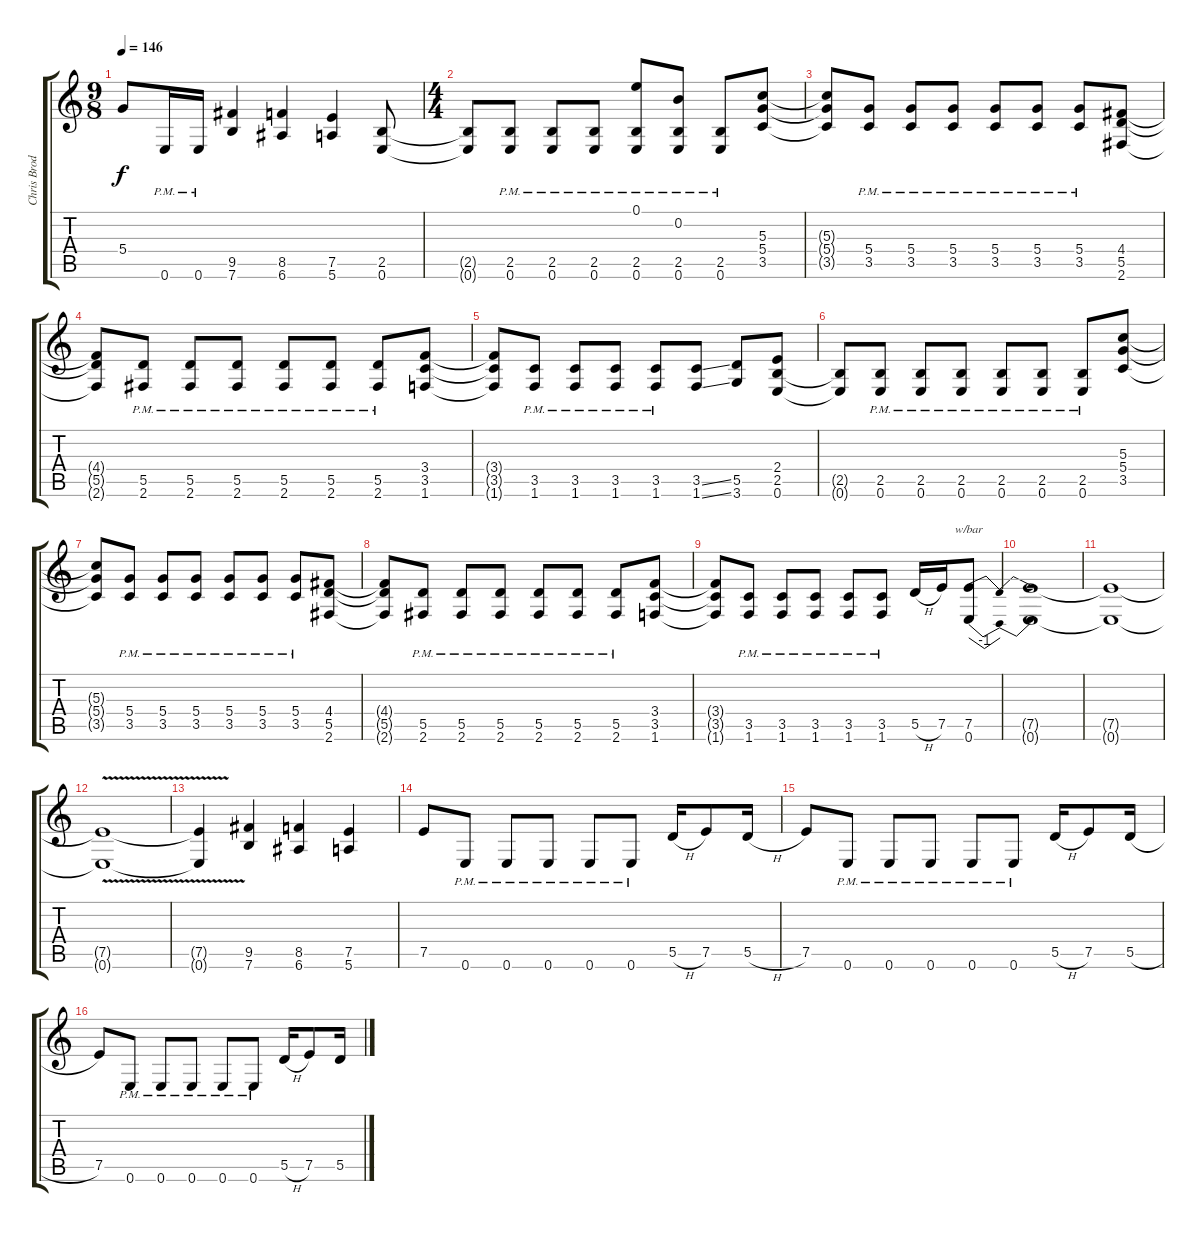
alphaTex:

\track ("Chris Broderick Rythm Gtr." "Chris Brod") {instrument overdrivenguitar}
\staff {score tabs}
\tuning (E4 B3 G3 D3 A2 E2) {hide}
\ts (9 8)
\tempo 146
\clef g2
\ks c
5.4.8{dy f} 0.6{pm}.16 0.6{pm}.16 (9.5 7.6).4 (8.5 6.6).4 (7.5 5.6).4 (2.5 0.6).8 |
\ts (4 4)
(2.5{t} 0.6{t}).8 (2.5{pm} 0.6{pm}).8 (2.5{pm} 0.6{pm}).8 (2.5{pm} 0.6{pm}).8 (0.1 2.5{pm} 0.6{pm}).8 (0.2 2.5{pm} 0.6{pm}).8 (2.5{pm} 0.6{pm}).8 (5.3 5.4 3.5).8 |
(5.3{t} 5.4{t} 3.5{t}).8 (5.4{pm} 3.5{pm}).8 (5.4{pm} 3.5{pm}).8 (5.4{pm} 3.5{pm}).8 (5.4{pm} 3.5{pm}).8 (5.4{pm} 3.5{pm}).8 (5.4{pm} 3.5{pm}).8 (4.4 5.5 2.6).8 |
(4.4{t} 5.5{t} 2.6{t}).8 (5.5{pm} 2.6{pm}).8 (5.5{pm} 2.6{pm}).8 (5.5{pm} 2.6{pm}).8 (5.5{pm} 2.6{pm}).8 (5.5{pm} 2.6{pm}).8 (5.5{pm} 2.6{pm}).8 (3.4 3.5 1.6).8 |
(3.4{t} 3.5{t} 1.6{t}).8 (3.5{pm} 1.6{pm}).8 (3.5{pm} 1.6{pm}).8 (3.5{pm} 1.6{pm}).8 (3.5{pm} 1.6{pm}).8 (3.5{ss} 1.6{ss}).8 (5.5 3.6).8 (2.4 2.5 0.6).8 |
(2.5{t} 0.6{t}).8 (2.5{pm} 0.6{pm}).8 (2.5{pm} 0.6{pm}).8 (2.5{pm} 0.6{pm}).8 (2.5{pm} 0.6{pm}).8 (2.5{pm} 0.6{pm}).8 (2.5{pm} 0.6{pm}).8 (5.3 5.4 3.5).8 |
(5.3{t} 5.4{t} 3.5{t}).8 (5.4{pm} 3.5{pm}).8 (5.4{pm} 3.5{pm}).8 (5.4{pm} 3.5{pm}).8 (5.4{pm} 3.5{pm}).8 (5.4{pm} 3.5{pm}).8 (5.4{pm} 3.5{pm}).8 (4.4 5.5 2.6).8 |
(4.4{t} 5.5{t} 2.6{t}).8 (5.5{pm} 2.6{pm}).8 (5.5{pm} 2.6{pm}).8 (5.5{pm} 2.6{pm}).8 (5.5{pm} 2.6{pm}).8 (5.5{pm} 2.6{pm}).8 (5.5{pm} 2.6{pm}).8 (3.4 3.5 1.6).8 |
(3.4{t} 3.5{t} 1.6{t}).8 (3.5{pm} 1.6{pm}).8 (3.5{pm} 1.6{pm}).8 (3.5{pm} 1.6{pm}).8 (3.5{pm} 1.6{pm}).8 (3.5{pm} 1.6{pm}).8 5.5{h}.16 7.5.16 (7.5 0.6).8{tbe (dip default 0 0 15 -4 60 0)} |
(7.5{t} 0.6{t}).1 |
(7.5{t} 0.6{t}).1 |
(7.5{v t} 0.6{v t}).1{volume 16} |
(7.5{t} 0.6{t}).4 (9.5 7.6).4{volume 12} (8.5 6.6).4 (7.5 5.6).4 |
7.5.8 0.6{pm}.8 0.6{pm}.8 0.6{pm}.8 0.6{pm}.8 0.6{pm}.8 5.5{h}.16 7.5.8 5.5{h}.16 |
7.5.8 0.6{pm}.8 0.6{pm}.8 0.6{pm}.8 0.6{pm}.8 0.6{pm}.8 5.5{h}.16 7.5.8 5.5{h}.16 |
7.5.8 0.6{pm}.8 0.6{pm}.8 0.6{pm}.8 0.6{pm}.8 0.6{pm}.8 5.5{h}.16 7.5.8 5.5{h}.16
